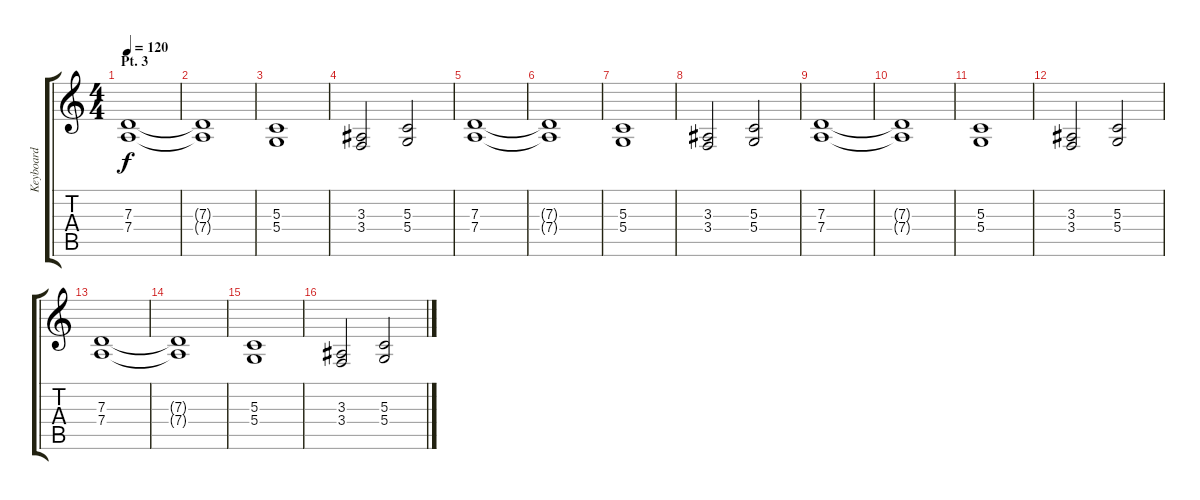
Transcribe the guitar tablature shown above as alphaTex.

\track ("Keyboard" "Keyboard") {instrument choiraahs}
\staff {score tabs}
\tuning (E4 B3 G3 D3 A2 E2) {hide}
\ts (4 4)
\section ("" "Pt. 3")
\tempo 120
\clef g2
\ks c
(7.3 7.4).1{dy f} |
(7.3{t} 7.4{t}).1 |
(5.3 5.4).1 |
(3.3 3.4).2 (5.3 5.4).2 |
(7.3 7.4).1 |
(7.3{t} 7.4{t}).1 |
(5.3 5.4).1 |
(3.3 3.4).2 (5.3 5.4).2 |
(7.3 7.4).1 |
(7.3{t} 7.4{t}).1 |
(5.3 5.4).1 |
(3.3 3.4).2 (5.3 5.4).2 |
(7.3 7.4).1 |
(7.3{t} 7.4{t}).1 |
(5.3 5.4).1 |
(3.3 3.4).2 (5.3 5.4).2
